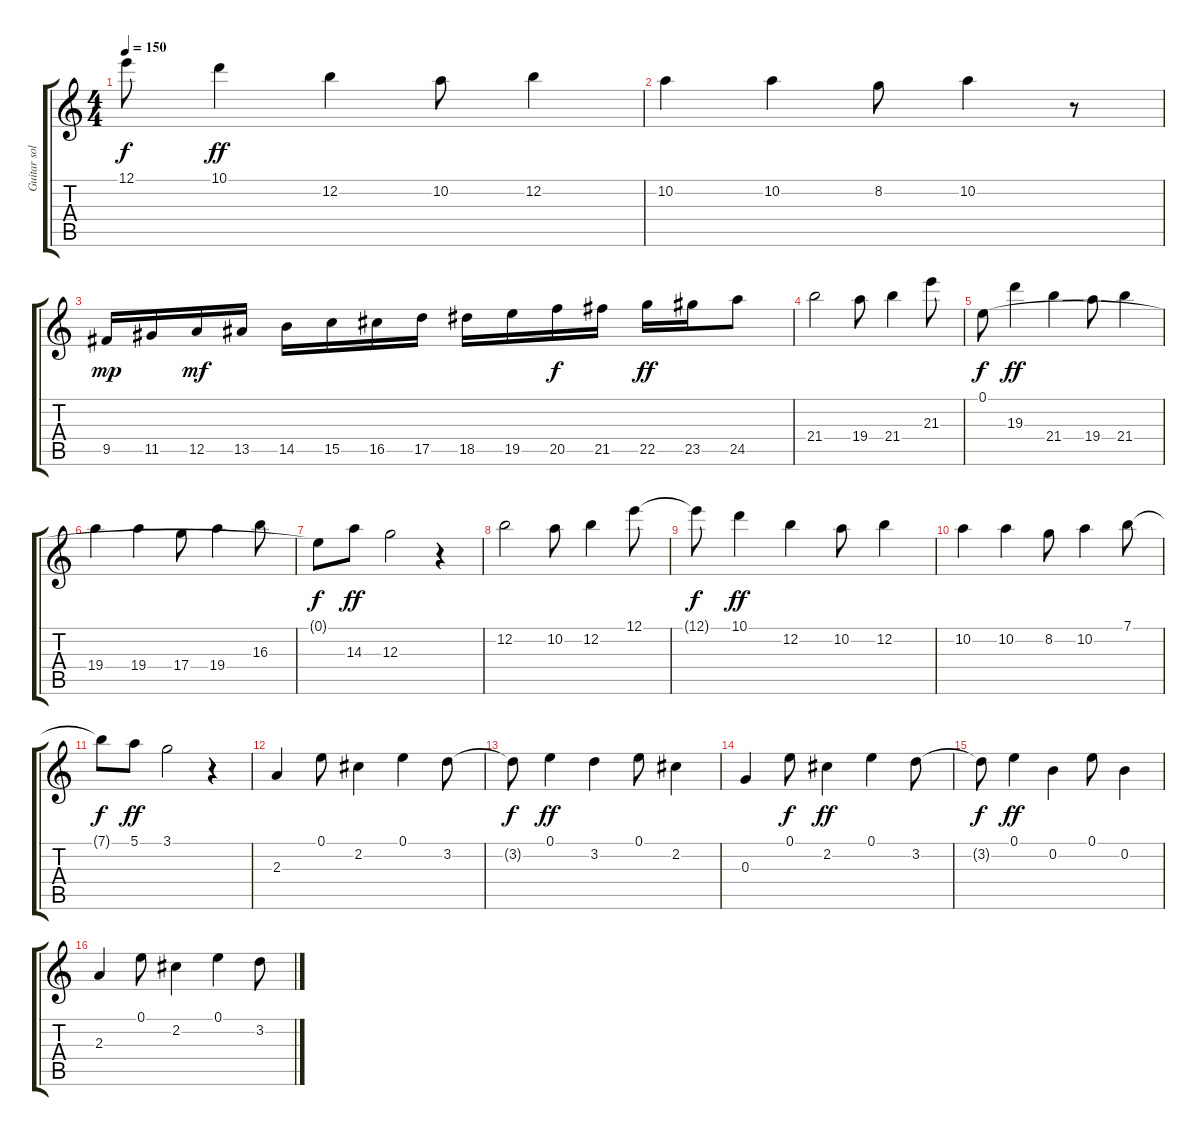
\track ("Guitar solo" "Guitar sol") {instrument distortionguitar}
\staff {score tabs}
\tuning (E4 B3 G3 D3 A2 E2) {hide}
\ts (4 4)
\tempo 150
\clef g2
\ks c
12.1{t}.8{dy f} 10.1.4{dy ff} 12.2.4 10.2.8 12.2.4 |
10.2.4 10.2.4 8.2.8 10.2.4 r.8 |
9.5.16{dy mp} 11.5.16 12.5.16{dy mf} 13.5.16 14.5.16 15.5.16 16.5.16 17.5.16 18.5.16 19.5.16 20.5.16{dy f} 21.5.16 22.5.16{dy ff} 23.5.16 24.5.8 |
21.4.2 19.4.8 21.4.4 21.3.8 |
0.1.8{dy f} 19.3.4{dy ff} 21.4.4 19.4.8 21.4.4 |
19.4.4 19.4.4 17.4.8 19.4.4 16.3.8 |
0.1{t}.8{dy f} 14.3.8{dy ff} 12.3.2 r.4 |
12.2.2 10.2.8 12.2.4 12.1.8 |
12.1{t}.8{dy f} 10.1.4{dy ff} 12.2.4 10.2.8 12.2.4 |
10.2.4 10.2.4 8.2.8 10.2.4 7.1.8 |
7.1{t}.8{dy f} 5.1.8{dy ff} 3.1.2 r.4 |
2.3.4{instrument electricguitarclean} 0.1.8 2.2.4 0.1.4 3.2.8 |
3.2{t}.8{dy f} 0.1.4{dy ff} 3.2.4 0.1.8 2.2.4 |
0.3.4 0.1.8{dy f} 2.2.4{dy ff} 0.1.4 3.2.8 |
3.2{t}.8{dy f} 0.1.4{dy ff} 0.2.4 0.1.8 0.2.4 |
2.3.4 0.1.8 2.2.4 0.1.4 3.2.8
